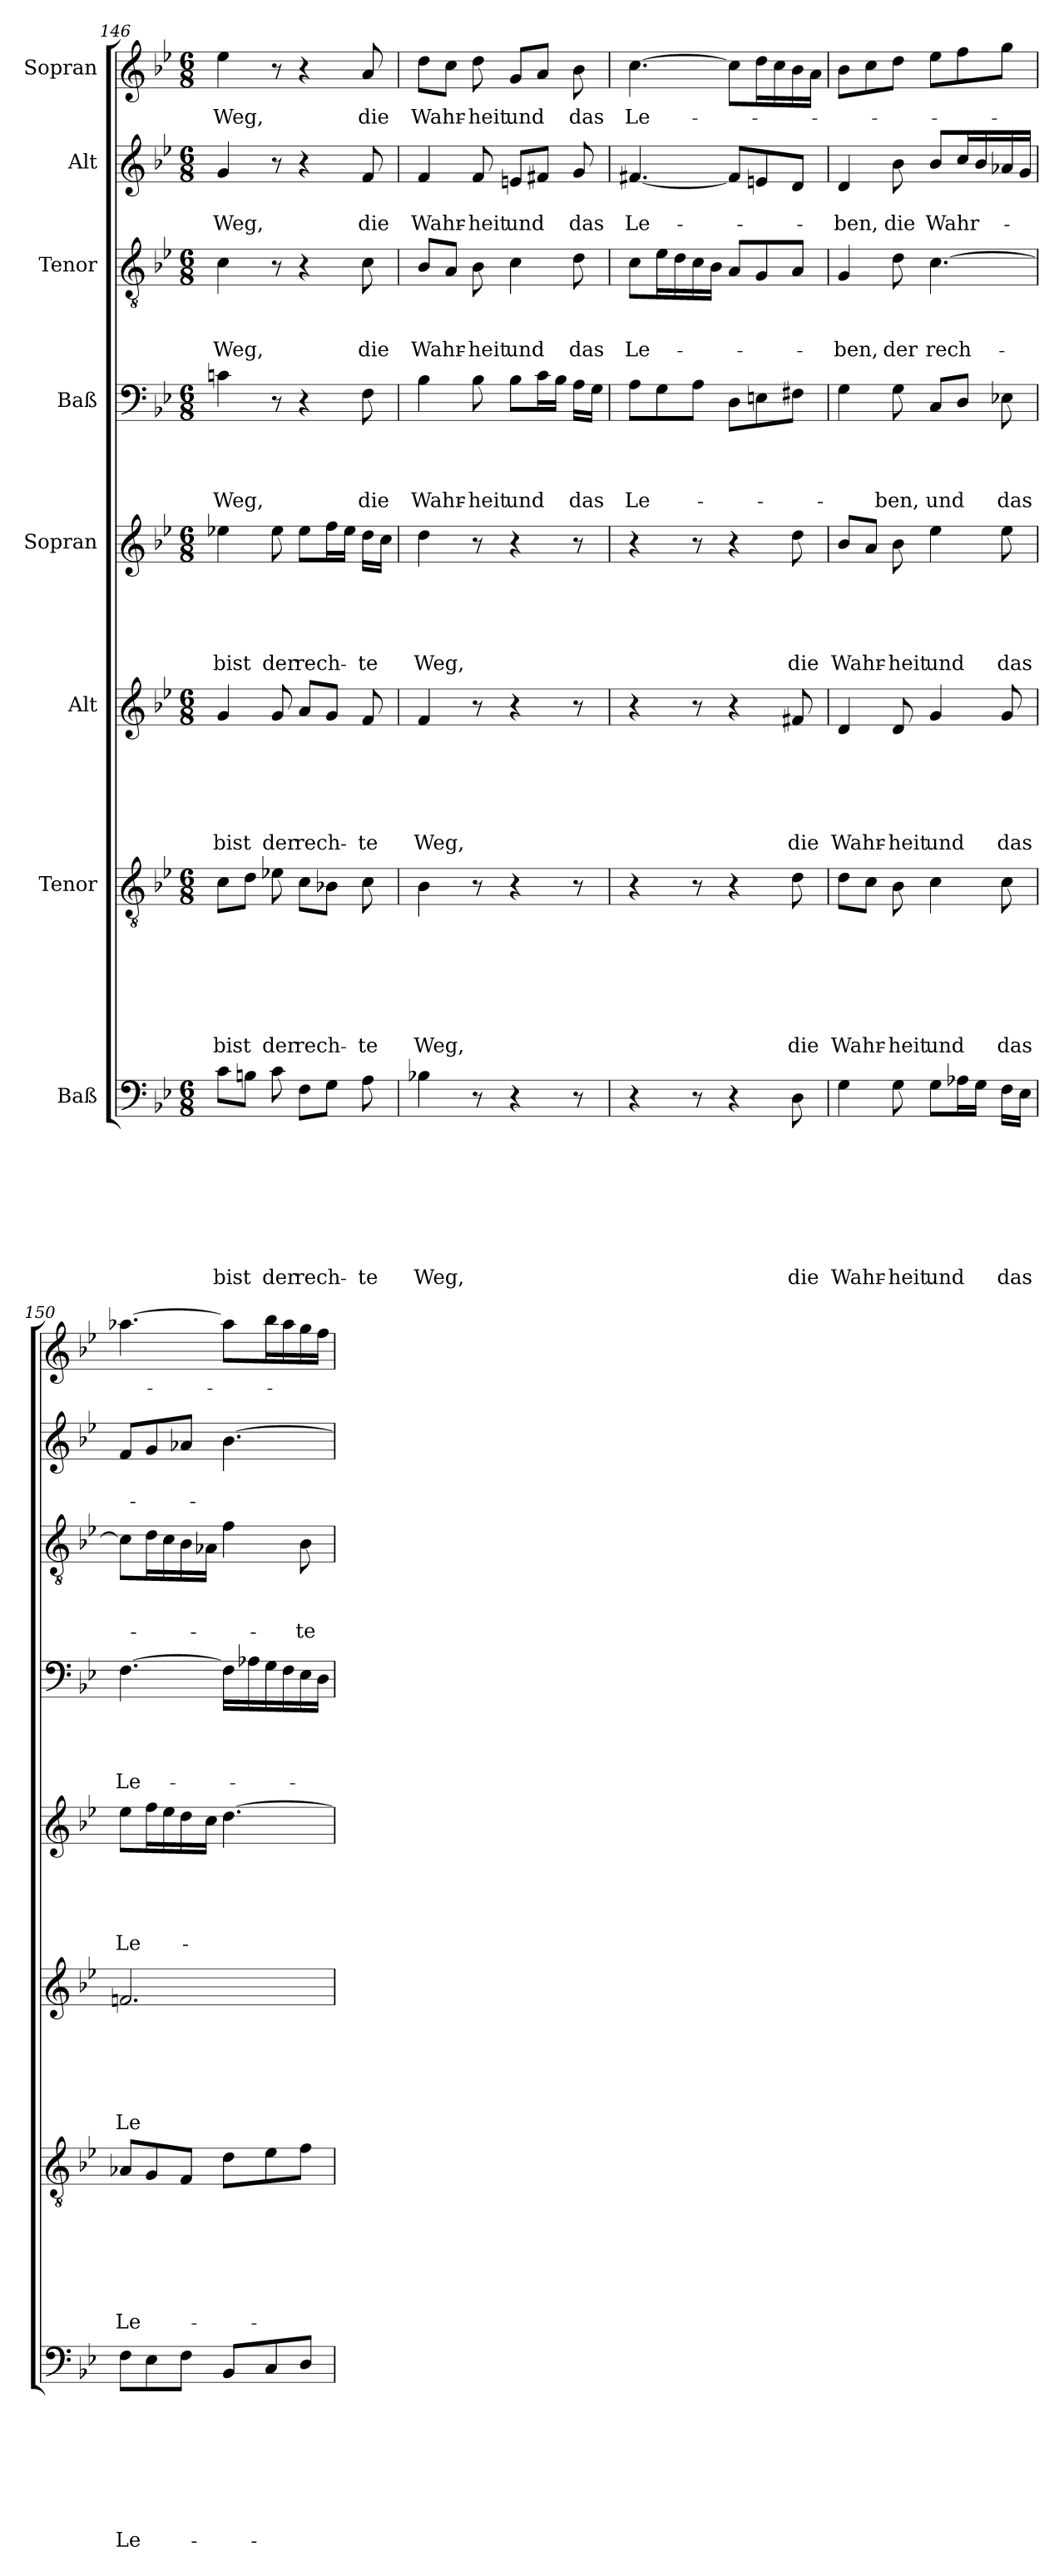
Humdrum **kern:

**kern	**text	**text	**text	**text	**text	**text	**text	**text	**kern	**text	**text	**text	**text	**text	**text	**text	**kern	**text	**text	**text	**text	**text	**text	**kern	**text	**text	**text	**text	**text	**kern	**text	**text	**text	**text	**kern	**text	**text	**text	**kern	**text	**text	**kern	**text
*part8	*part8	*part8	*part8	*part8	*part8	*part8	*part8	*part8	*part7	*part7	*part7	*part7	*part7	*part7	*part7	*part7	*part6	*part6	*part6	*part6	*part6	*part6	*part6	*part5	*part5	*part5	*part5	*part5	*part5	*part4	*part4	*part4	*part4	*part4	*part3	*part3	*part3	*part3	*part2	*part2	*part2	*part1	*part1
*staff8	*staff8	*staff8	*staff8	*staff8	*staff8	*staff8	*staff8	*staff8	*staff7	*staff7	*staff7	*staff7	*staff7	*staff7	*staff7	*staff7	*staff6	*staff6	*staff6	*staff6	*staff6	*staff6	*staff6	*staff5	*staff5	*staff5	*staff5	*staff5	*staff5	*staff4	*staff4	*staff4	*staff4	*staff4	*staff3	*staff3	*staff3	*staff3	*staff2	*staff2	*staff2	*staff1	*staff1
*I"Baß	*	*	*	*	*	*	*	*	*I"Tenor	*	*	*	*	*	*	*	*I"Alt	*	*	*	*	*	*	*I"Sopran	*	*	*	*	*	*I"Baß	*	*	*	*	*I"Tenor	*	*	*	*I"Alt	*	*	*I"Sopran	*
*clefF4	*	*	*	*	*	*	*	*	*clefGv2	*	*	*	*	*	*	*	*clefG2	*	*	*	*	*	*	*clefG2	*	*	*	*	*	*clefF4	*	*	*	*	*clefGv2	*	*	*	*clefG2	*	*	*clefG2	*
*k[b-e-]	*	*	*	*	*	*	*	*	*k[b-e-]	*	*	*	*	*	*	*	*k[b-e-]	*	*	*	*	*	*	*k[b-e-]	*	*	*	*	*	*k[b-e-]	*	*	*	*	*k[b-e-]	*	*	*	*k[b-e-]	*	*	*k[b-e-]	*
*g:	*	*	*	*	*	*	*	*	*g:	*	*	*	*	*	*	*	*g:	*	*	*	*	*	*	*g:	*	*	*	*	*	*g:	*	*	*	*	*g:	*	*	*	*g:	*	*	*g:	*
*M6/8	*	*	*	*	*	*	*	*	*M6/8	*	*	*	*	*	*	*	*M6/8	*	*	*	*	*	*	*M6/8	*	*	*	*	*	*M6/8	*	*	*	*	*M6/8	*	*	*	*M6/8	*	*	*M6/8	*
=146	=146	=146	=146	=146	=146	=146	=146	=146	=146	=146	=146	=146	=146	=146	=146	=146	=146	=146	=146	=146	=146	=146	=146	=146	=146	=146	=146	=146	=146	=146	=146	=146	=146	=146	=146	=146	=146	=146	=146	=146	=146	=146	=146
!	!	!	!	!	!	!	!	!LO:LY:b	!	!	!	!	!	!	!	!LO:LY:b	!	!	!	!	!	!	!LO:LY:b	!	!	!	!	!	!LO:LY:b	!	!	!	!	!LO:LY:b	!	!	!	!LO:LY:b	!	!	!LO:LY:b	!	!LO:LY:b
8c\L	.	.	.	.	.	.	.	bist	8c\L	.	.	.	.	.	.	bist	4g/	.	.	.	.	.	bist	4ee-X\	.	.	.	.	bist	4cn\	.	.	.	Weg,	4c\	.	.	Weg,	4g/	.	Weg,	4ee-\	Weg,
8Bn\J	.	.	.	.	.	.	.	.	8d\J	.	.	.	.	.	.	.	.	.	.	.	.	.	.	.	.	.	.	.	.	.	.	.	.	.	.	.	.	.	.	.	.	.	.
!	!	!	!	!	!	!	!	!LO:LY:b	!	!	!	!	!	!	!	!LO:LY:b	!	!	!	!	!	!	!LO:LY:b	!	!	!	!	!	!LO:LY:b	!	!	!	!	!	!	!	!	!	!	!	!	!	!
8c\	.	.	.	.	.	.	.	der	8e-X\	.	.	.	.	.	.	der	8g/	.	.	.	.	.	der	8ee-\	.	.	.	.	der	8r	.	.	.	.	8r	.	.	.	8r	.	.	8r	.
!	!	!	!	!	!	!	!	!LO:LY:b	!	!	!	!	!	!	!	!LO:LY:b	!	!	!	!	!	!	!LO:LY:b	!	!	!	!	!	!LO:LY:b	!	!	!	!	!	!	!	!	!	!	!	!	!	!
8F\L	.	.	.	.	.	.	.	rech-	8c\L	.	.	.	.	.	.	rech-	8a/L	.	.	.	.	.	rech-	8ee-\L	.	.	.	.	rech-	4r	.	.	.	.	4r	.	.	.	4r	.	.	4r	.
8G\J	.	.	.	.	.	.	.	.	8B-X\J	.	.	.	.	.	.	.	8g/J	.	.	.	.	.	.	16ff\L	.	.	.	.	.	.	.	.	.	.	.	.	.	.	.	.	.	.	.
.	.	.	.	.	.	.	.	.	.	.	.	.	.	.	.	.	.	.	.	.	.	.	.	16ee-\JJ	.	.	.	.	.	.	.	.	.	.	.	.	.	.	.	.	.	.	.
!	!	!	!	!	!	!	!	!LO:LY:b	!	!	!	!	!	!	!	!LO:LY:b	!	!	!	!	!	!	!LO:LY:b	!	!	!	!	!	!LO:LY:b	!	!	!	!	!LO:LY:b	!	!	!	!LO:LY:b	!	!	!LO:LY:b	!	!LO:LY:b
8A\	.	.	.	.	.	.	.	-te	8c\	.	.	.	.	.	.	-te	8f/	.	.	.	.	.	-te	16dd\LL	.	.	.	.	-te	8F\	.	.	.	die	8c\	.	.	die	8f/	.	die	8a/	die
.	.	.	.	.	.	.	.	.	.	.	.	.	.	.	.	.	.	.	.	.	.	.	.	16cc\JJ	.	.	.	.	.	.	.	.	.	.	.	.	.	.	.	.	.	.	.
!!LO:LB:g=z
=147	=147	=147	=147	=147	=147	=147	=147	=147	=147	=147	=147	=147	=147	=147	=147	=147	=147	=147	=147	=147	=147	=147	=147	=147	=147	=147	=147	=147	=147	=147	=147	=147	=147	=147	=147	=147	=147	=147	=147	=147	=147	=147	=147
!	!	!	!	!	!	!	!	!LO:LY:b	!	!	!	!	!	!	!	!LO:LY:b	!	!	!	!	!	!	!LO:LY:b	!	!	!	!	!	!LO:LY:b	!	!	!	!	!LO:LY:b	!	!	!	!LO:LY:b	!	!	!LO:LY:b	!	!LO:LY:b
4B-X\	.	.	.	.	.	.	.	Weg,	4B-\	.	.	.	.	.	.	Weg,	4f/	.	.	.	.	.	Weg,	4dd\	.	.	.	.	Weg,	4B-\	.	.	.	Wahr-	8B-/L	.	.	Wahr-	4f/	.	Wahr-	8dd\L	Wahr-
.	.	.	.	.	.	.	.	.	.	.	.	.	.	.	.	.	.	.	.	.	.	.	.	.	.	.	.	.	.	.	.	.	.	.	8A/J	.	.	.	.	.	.	8cc\J	.
!	!	!	!	!	!	!	!	!	!	!	!	!	!	!	!	!	!	!	!	!	!	!	!	!	!	!	!	!	!	!	!	!	!	!LO:LY:b	!	!	!	!LO:LY:b	!	!	!LO:LY:b	!	!LO:LY:b
8r	.	.	.	.	.	.	.	.	8r	.	.	.	.	.	.	.	8r	.	.	.	.	.	.	8r	.	.	.	.	.	8B-\	.	.	.	-heit	8B-\	.	.	-heit	8f/	.	-heit	8dd\	-heit
!	!	!	!	!	!	!	!	!	!	!	!	!	!	!	!	!	!	!	!	!	!	!	!	!	!	!	!	!	!	!	!	!	!	!LO:LY:b	!	!	!	!LO:LY:b	!	!	!LO:LY:b	!	!LO:LY:b
4r	.	.	.	.	.	.	.	.	4r	.	.	.	.	.	.	.	4r	.	.	.	.	.	.	4r	.	.	.	.	.	8B-\L	.	.	.	und	4c\	.	.	und	8en/L	.	und	8g/L	und
.	.	.	.	.	.	.	.	.	.	.	.	.	.	.	.	.	.	.	.	.	.	.	.	.	.	.	.	.	.	16c\L	.	.	.	.	.	.	.	.	8f#X/J	.	.	8a/J	.
.	.	.	.	.	.	.	.	.	.	.	.	.	.	.	.	.	.	.	.	.	.	.	.	.	.	.	.	.	.	16B-\JJ	.	.	.	.	.	.	.	.	.	.	.	.	.
!	!	!	!	!	!	!	!	!	!	!	!	!	!	!	!	!	!	!	!	!	!	!	!	!	!	!	!	!	!	!	!	!	!	!LO:LY:b	!	!	!	!LO:LY:b	!	!	!LO:LY:b	!	!LO:LY:b
8r	.	.	.	.	.	.	.	.	8r	.	.	.	.	.	.	.	8r	.	.	.	.	.	.	8r	.	.	.	.	.	16A\LL	.	.	.	das	8d\	.	.	das	8g/	.	das	8b-\	das
.	.	.	.	.	.	.	.	.	.	.	.	.	.	.	.	.	.	.	.	.	.	.	.	.	.	.	.	.	.	16G\JJ	.	.	.	.	.	.	.	.	.	.	.	.	.
=148	=148	=148	=148	=148	=148	=148	=148	=148	=148	=148	=148	=148	=148	=148	=148	=148	=148	=148	=148	=148	=148	=148	=148	=148	=148	=148	=148	=148	=148	=148	=148	=148	=148	=148	=148	=148	=148	=148	=148	=148	=148	=148	=148
!	!	!	!	!	!	!	!	!	!	!	!	!	!	!	!	!	!	!	!	!	!	!	!	!	!	!	!	!	!	!	!	!	!	!LO:LY:b	!	!	!	!LO:LY:b	!	!	!LO:LY:b	!	!LO:LY:b
4r	.	.	.	.	.	.	.	.	4r	.	.	.	.	.	.	.	4r	.	.	.	.	.	.	4r	.	.	.	.	.	8A\L	.	.	.	Le-	8c\L	.	.	Le-	[4.f#X/	.	Le-	[4.cc\	Le-
.	.	.	.	.	.	.	.	.	.	.	.	.	.	.	.	.	.	.	.	.	.	.	.	.	.	.	.	.	.	8G\	.	.	.	.	16e-\L	.	.	.	.	.	.	.	.
.	.	.	.	.	.	.	.	.	.	.	.	.	.	.	.	.	.	.	.	.	.	.	.	.	.	.	.	.	.	.	.	.	.	.	16d\	.	.	.	.	.	.	.	.
8r	.	.	.	.	.	.	.	.	8r	.	.	.	.	.	.	.	8r	.	.	.	.	.	.	8r	.	.	.	.	.	8A\J	.	.	.	.	16c\	.	.	.	.	.	.	.	.
.	.	.	.	.	.	.	.	.	.	.	.	.	.	.	.	.	.	.	.	.	.	.	.	.	.	.	.	.	.	.	.	.	.	.	16B-\JJ	.	.	.	.	.	.	.	.
4r	.	.	.	.	.	.	.	.	4r	.	.	.	.	.	.	.	4r	.	.	.	.	.	.	4r	.	.	.	.	.	8D\L	.	.	.	.	8A/L	.	.	.	8f#/L]	.	.	8cc\L]	.
.	.	.	.	.	.	.	.	.	.	.	.	.	.	.	.	.	.	.	.	.	.	.	.	.	.	.	.	.	.	8En\	.	.	.	.	8G/	.	.	.	8en/	.	.	16dd\L	.
.	.	.	.	.	.	.	.	.	.	.	.	.	.	.	.	.	.	.	.	.	.	.	.	.	.	.	.	.	.	.	.	.	.	.	.	.	.	.	.	.	.	16cc\	.
!	!	!	!	!	!	!	!	!LO:LY:b	!	!	!	!	!	!	!	!LO:LY:b	!	!	!	!	!	!	!LO:LY:b	!	!	!	!	!	!LO:LY:b	!	!	!	!	!	!	!	!	!	!	!	!	!	!
8D\	.	.	.	.	.	.	.	die	8d\	.	.	.	.	.	.	die	8f#X/	.	.	.	.	.	die	8dd\	.	.	.	.	die	8F#X\J	.	.	.	.	8A/J	.	.	.	8d/J	.	.	16b-\	.
.	.	.	.	.	.	.	.	.	.	.	.	.	.	.	.	.	.	.	.	.	.	.	.	.	.	.	.	.	.	.	.	.	.	.	.	.	.	.	.	.	.	16a\JJ	.
=149	=149	=149	=149	=149	=149	=149	=149	=149	=149	=149	=149	=149	=149	=149	=149	=149	=149	=149	=149	=149	=149	=149	=149	=149	=149	=149	=149	=149	=149	=149	=149	=149	=149	=149	=149	=149	=149	=149	=149	=149	=149	=149	=149
!	!	!	!	!	!	!	!	!LO:LY:b	!	!	!	!	!	!	!	!LO:LY:b	!	!	!	!	!	!	!LO:LY:b	!	!	!	!	!	!LO:LY:b	!	!	!	!	!	!	!	!	!LO:LY:b	!	!	!LO:LY:b	!	!
4G\	.	.	.	.	.	.	.	Wahr-	8d\L	.	.	.	.	.	.	Wahr-	4d/	.	.	.	.	.	Wahr-	8b-/L	.	.	.	.	Wahr-	4G\	.	.	.	.	4G/	.	.	-ben,	4d/	.	-ben,	8b-\L	.
.	.	.	.	.	.	.	.	.	8c\J	.	.	.	.	.	.	.	.	.	.	.	.	.	.	8a/J	.	.	.	.	.	.	.	.	.	.	.	.	.	.	.	.	.	8cc\	.
!	!	!	!	!	!	!	!	!LO:LY:b	!	!	!	!	!	!	!	!LO:LY:b	!	!	!	!	!	!	!LO:LY:b	!	!	!	!	!	!LO:LY:b	!	!	!	!	!LO:LY:b	!	!	!	!LO:LY:b	!	!	!LO:LY:b	!	!
8G\	.	.	.	.	.	.	.	-heit	8B-\	.	.	.	.	.	.	-heit	8d/	.	.	.	.	.	-heit	8b-\	.	.	.	.	-heit	8G\	.	.	.	-ben,	8d\	.	.	der	8b-\	.	die	8dd\J	.
!	!	!	!	!	!	!	!	!LO:LY:b	!	!	!	!	!	!	!	!LO:LY:b	!	!	!	!	!	!	!LO:LY:b	!	!	!	!	!	!LO:LY:b	!	!	!	!	!LO:LY:b	!	!	!	!LO:LY:b	!	!	!LO:LY:b	!	!
8G\L	.	.	.	.	.	.	.	und	4c\	.	.	.	.	.	.	und	4g/	.	.	.	.	.	und	4ee-\	.	.	.	.	und	8C/L	.	.	.	und	[4.c\	.	.	rech-	8b-/L	.	Wahr-	8ee-\L	.
16A-X\L	.	.	.	.	.	.	.	.	.	.	.	.	.	.	.	.	.	.	.	.	.	.	.	.	.	.	.	.	.	8D/J	.	.	.	.	.	.	.	.	16cc/L	.	.	8ff\	.
16G\JJ	.	.	.	.	.	.	.	.	.	.	.	.	.	.	.	.	.	.	.	.	.	.	.	.	.	.	.	.	.	.	.	.	.	.	.	.	.	.	16b-/	.	.	.	.
!	!	!	!	!	!	!	!	!LO:LY:b	!	!	!	!	!	!	!	!LO:LY:b	!	!	!	!	!	!	!LO:LY:b	!	!	!	!	!	!LO:LY:b	!	!	!	!	!LO:LY:b	!	!	!	!	!	!	!	!	!
16F\LL	.	.	.	.	.	.	.	das	8c\	.	.	.	.	.	.	das	8g/	.	.	.	.	.	das	8ee-\	.	.	.	.	das	8E-X\	.	.	.	das	.	.	.	.	16a-X/	.	.	8gg\J	.
16E-\JJ	.	.	.	.	.	.	.	.	.	.	.	.	.	.	.	.	.	.	.	.	.	.	.	.	.	.	.	.	.	.	.	.	.	.	.	.	.	.	16g/JJ	.	.	.	.
=150	=150	=150	=150	=150	=150	=150	=150	=150	=150	=150	=150	=150	=150	=150	=150	=150	=150	=150	=150	=150	=150	=150	=150	=150	=150	=150	=150	=150	=150	=150	=150	=150	=150	=150	=150	=150	=150	=150	=150	=150	=150	=150	=150
!	!	!	!	!	!	!	!	!LO:LY:b	!	!	!	!	!	!	!	!LO:LY:b	!	!	!	!	!	!	!LO:LY:b	!	!	!	!	!	!LO:LY:b	!	!	!	!	!LO:LY:b	!	!	!	!	!	!	!	!	!
8F\L	.	.	.	.	.	.	.	Le-	8A-X/L	.	.	.	.	.	.	Le-	2.fn/	.	.	.	.	.	Le-	8ee-\L	.	.	.	.	Le-	[4.F\	.	.	.	Le-	8c\L]	.	.	.	8f/L	.	.	[4.aa-X\	.
8E-\	.	.	.	.	.	.	.	.	8G/	.	.	.	.	.	.	.	.	.	.	.	.	.	.	16ff\L	.	.	.	.	.	.	.	.	.	.	16d\L	.	.	.	8g/	.	.	.	.
.	.	.	.	.	.	.	.	.	.	.	.	.	.	.	.	.	.	.	.	.	.	.	.	16ee-\	.	.	.	.	.	.	.	.	.	.	16c\	.	.	.	.	.	.	.	.
8F\J	.	.	.	.	.	.	.	.	8F/J	.	.	.	.	.	.	.	.	.	.	.	.	.	.	16dd\	.	.	.	.	.	.	.	.	.	.	16B-\	.	.	.	8a-X/J	.	.	.	.
.	.	.	.	.	.	.	.	.	.	.	.	.	.	.	.	.	.	.	.	.	.	.	.	16cc\JJ	.	.	.	.	.	.	.	.	.	.	16A-X\JJ	.	.	.	.	.	.	.	.
8BB-/L	.	.	.	.	.	.	.	.	8d\L	.	.	.	.	.	.	.	.	.	.	.	.	.	.	[4.dd\	.	.	.	.	.	16F\LL]	.	.	.	.	4f\	.	.	.	[4.b-\	.	.	8aa-\L]	.
.	.	.	.	.	.	.	.	.	.	.	.	.	.	.	.	.	.	.	.	.	.	.	.	.	.	.	.	.	.	16A-X\	.	.	.	.	.	.	.	.	.	.	.	.	.
8C/	.	.	.	.	.	.	.	.	8e-\	.	.	.	.	.	.	.	.	.	.	.	.	.	.	.	.	.	.	.	.	16G\	.	.	.	.	.	.	.	.	.	.	.	16bb-\L	.
.	.	.	.	.	.	.	.	.	.	.	.	.	.	.	.	.	.	.	.	.	.	.	.	.	.	.	.	.	.	16F\	.	.	.	.	.	.	.	.	.	.	.	16aa-\	.
!	!	!	!	!	!	!	!	!	!	!	!	!	!	!	!	!	!	!	!	!	!	!	!	!	!	!	!	!	!	!	!	!	!	!	!	!	!	!LO:LY:b	!	!	!	!	!
8D/J	.	.	.	.	.	.	.	.	8f\J	.	.	.	.	.	.	.	.	.	.	.	.	.	.	.	.	.	.	.	.	16E-\	.	.	.	.	8B-\	.	.	-te	.	.	.	16gg\	.
.	.	.	.	.	.	.	.	.	.	.	.	.	.	.	.	.	.	.	.	.	.	.	.	.	.	.	.	.	.	16D\JJ	.	.	.	.	.	.	.	.	.	.	.	16ff\JJ	.
=	=	=	=	=	=	=	=	=	=	=	=	=	=	=	=	=	=	=	=	=	=	=	=	=	=	=	=	=	=	=	=	=	=	=	=	=	=	=	=	=	=	=	=
*-	*-	*-	*-	*-	*-	*-	*-	*-	*-	*-	*-	*-	*-	*-	*-	*-	*-	*-	*-	*-	*-	*-	*-	*-	*-	*-	*-	*-	*-	*-	*-	*-	*-	*-	*-	*-	*-	*-	*-	*-	*-	*-	*-
